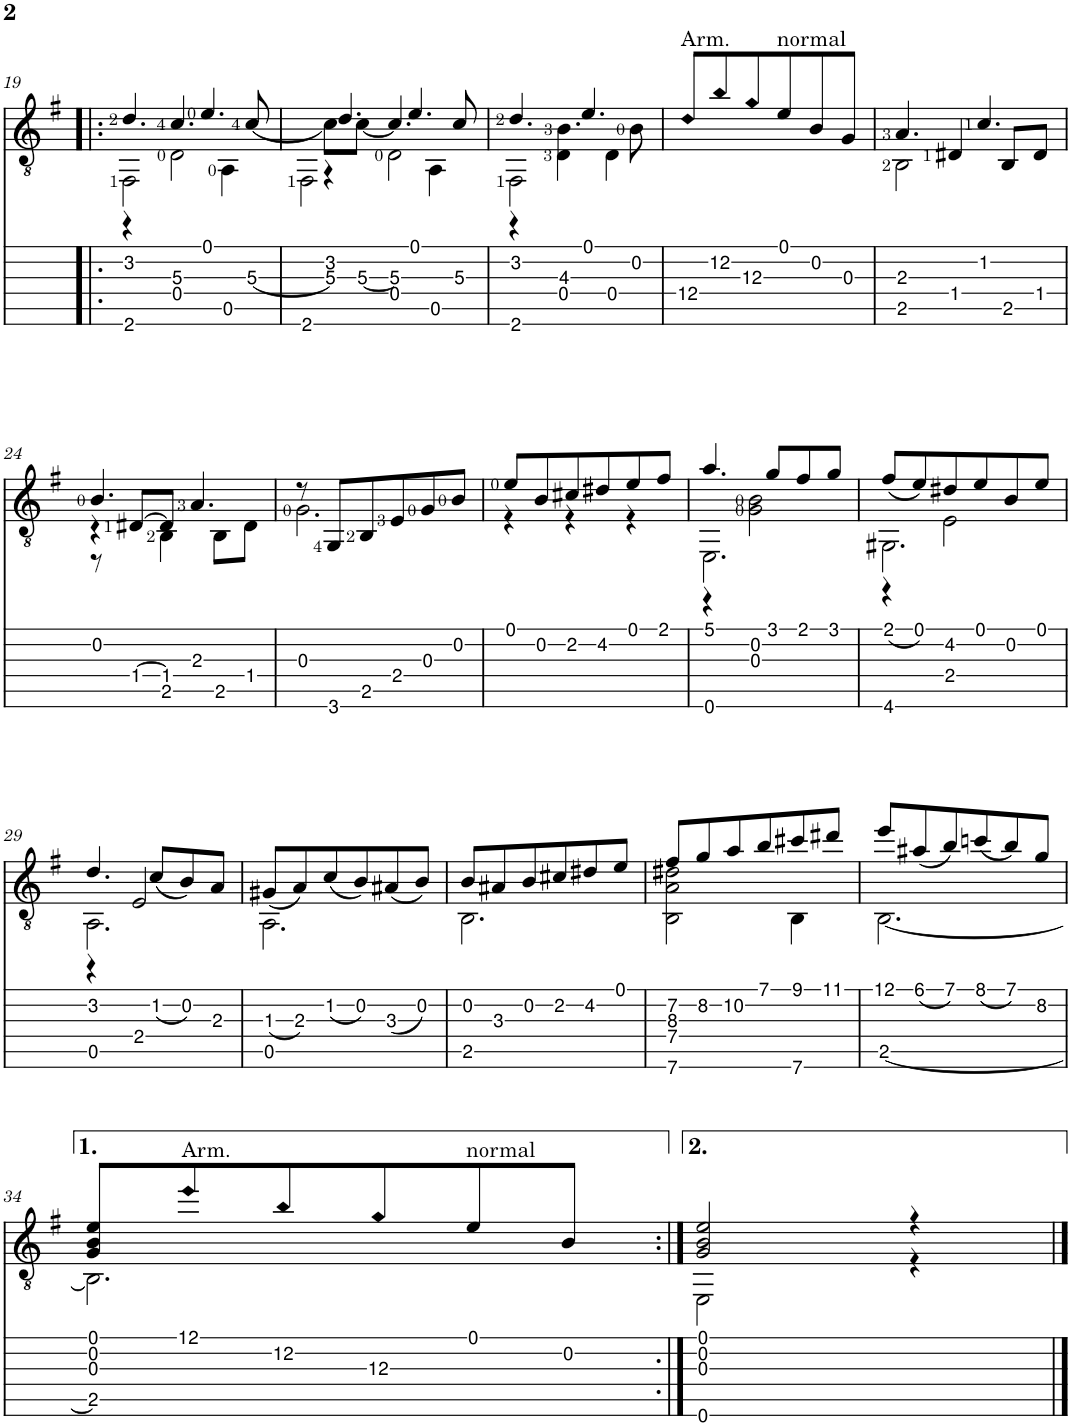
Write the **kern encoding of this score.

**kern	**kern
*part1	*part1
*staff2	*staff1
*I"Classical Guitar	*
*I'Guit.	*
!!LO:PB:g=z
*	*clefGv2
*k[f#]	*k[f#]
*e:	*e:
*M6/8	*M6/8
=19!|:	=19!|:
*^	*^
*	*^	*	*^
*	*	*^	*	*	*^
4.d	2FF#	4ryy	4r	4.d/	2FF#\	4ryy	4r
.	.	4.c	2D	.	.	4.c/	2D\
4.e	.	.	.	4.e/	.	.	.
.	4AA	.	.	.	4AA\	.	.
.	.	[<8c	.	.	.	[<8c/	.
=20	=20	=20	=20	=20	=20	=20	=20
4.d	2FF#	8cL]	4r	4.d/	2FF#\	8c\L]	4r
.	.	[<8cJ	.	.	.	[<8c\J	.
.	.	4.c]	2D	.	.	4.c/]	2D\
4.e	.	.	.	4.e/	.	.	.
.	4AA	.	.	.	4AA\	.	.
.	.	8c	.	.	.	8c/	.
=21	=21	=21	=21	=21	=21	=21	=21
4.d	2FF#	4ryy	4r	4.d/	2FF#\	4ryy	4r
.	.	4.B	4D	.	.	4.B\	4D\
4.e	.	.	.	4.e/	.	.	.
.	4r	.	4D	.	4ryy	.	4D\
.	.	8B	.	.	.	8B\	.
*	*	*v	*v	*	*	*	*
*	*	*	*	*	*v	*v
=22	=22	=22	=22	=22	=22
!	!	!	!LO:TX:a:t=Arm.	!	!
!LO:N:head=diamond	!	!	!LO:N:head=diamond	!	!
*v	*v	*v	*	*	*
*	*v	*v	*v
8dL	8d/L
!LO:N:head=diamond	!LO:N:head=diamond
8b	8b/
!LO:N:head=diamond	!LO:N:head=diamond
8gJ	8g/
!	!LO:TX:a:t=normal
8eL	8e/
8B	8B/
8GJ	8G/J
=23	=23
*^	*^
*	*^	*	*^
4.A	2BB	4r	4.A/	2BB\	4ryy
.	.	4D#X	.	.	4D#X/
4.c	.	.	4.c/	.	.
.	4r	8BBL	.	4ryy	8BB/L
.	.	8D#J	.	.	8D#/J
!!LO:LB:g=z	!!	!!
=24	=24	=24	=24	=24	=24
4.B	4r	8r	4.B/	4r	8r
.	.	[>8D#XL	.	.	[>8D#X/L
.	4BB	8D#J]	.	4BB\	8D#/J]
4.A	.	4r	4.A/	.	4ryy
.	8BBL	.	.	8BB\L	.
.	8D#J	8r	.	8D#\J	8ryy
*	*v	*v	*	*	*
*	*	*	*v	*v
=25	=25	=25	=25
8r	2.G	8r	2.G\
8GGL	.	8GG/L	.
8BBJ	.	8BB/	.
8EL	.	8E/	.
8G	.	8G/	.
8BJ	.	8B/J	.
=26	=26	=26	=26
8eL	4r	8e/L	4r
8B	.	8B/	.
8c#XJ	4r	8c#X/	4r
8d#XL	.	8d#X/	.
8e	4r	8e/	4r
8f#J	.	8f#/J	.
=27	=27	=27	=27
*	*^	*	*^
4.a	2.EE	4r	4.a/	2.EE\	4r
.	.	2G 2B	.	.	2G\ 2B\
8gL	.	.	8g/L	.	.
8f#	.	.	8f#/	.	.
8gJ	.	.	8g/J	.	.
=28	=28	=28	=28	=28	=28
8f#L	2.GG#X	4r	(<8f#/L	2.GG#X\	4r
8e	.	.	8e/)	.	.
8d#XJ	.	2E	8d#X/	.	2E\
8eL	.	.	8e/	.	.
8B	.	.	8B/	.	.
8eJ	.	.	8e/J	.	.
!!LO:LB:g=z	!!	!!
=29	=29	=29	=29	=29	=29
4.d	2.AA	4r	4.d/	2.AA\	4r
.	.	2E	.	.	2E/
8cL	.	.	(<8c/L	.	.
8B	.	.	8B/)	.	.
8AJ	.	.	8A/J	.	.
*	*v	*v	*	*	*
*	*	*	*v	*v
=30	=30	=30	=30
8G#XL	2.AA	(<8G#X/L	2.AA\
8A	.	8A/)	.
8cJ	.	(<8c/	.
8BL	.	8B/)	.
8A#X	.	(<8A#X/	.
8BJ	.	8B/J)	.
=31	=31	=31	=31
8BL	2.BB	8B/L	2.BB\
8A#X	.	8A#X/	.
8BJ	.	8B/	.
8c#XL	.	8c#X/	.
8d#X	.	8d#X/	.
8eJ	.	8e/J	.
=32	=32	=32	=32
8f#L	2BB 2A 2d#X	8f#/L	2BB\ 2A\ 2d#X\
8g	.	8g/	.
8aJ	.	8a/	.
8bL	.	8b/	.
8cc#X	4BB	8cc#X/	4BB\
8dd#XJ	.	8dd#X/J	.
=33	=33	=33	=33
8eeL	[2.BB	8ee/L	[2.BB\
8a#X	.	(<8a#X/	.
8bJ	.	8b/)	.
8ccnL	.	(<8ccn/	.
8b	.	8b/)	.
8gJ	.	8g/J	.
!!LO:LB:g=z	!!
=34	=34	=34	=34
8G\ 8B\ 8e\L	2.BB]	8G/ 8B/ 8e/L	2.BB\]
!	!	!LO:TX:a:t=Arm.	!
!LO:N:head=diamond	!	!LO:N:head=diamond	!
8ee	.	8ee/	.
!LO:N:head=diamond	!	!LO:N:head=diamond	!
8bJ	.	8b/	.
!LO:N:head=diamond	!	!LO:N:head=diamond	!
8gL	.	8g/	.
!	!	!LO:TX:a:t=normal	!
8e	.	8e/	.
8BJ	.	8B/J	.
=35:|!	=35:|!	=35:|!	=35:|!
2G 2B 2e	2EE	2G/ 2B/ 2e/	2EE\
4r	4r	4r	4r
*v	*v	*	*
*	*v	*v
==	==
*-	*-
